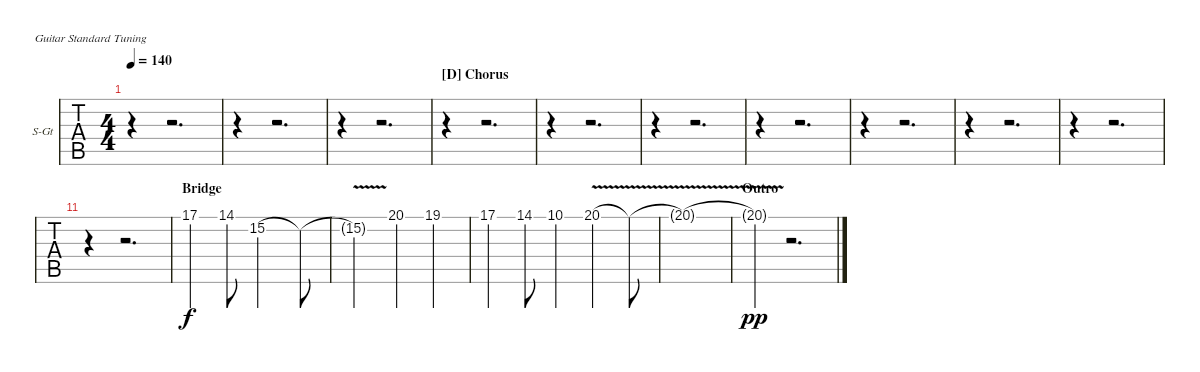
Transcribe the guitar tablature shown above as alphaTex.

\bracketExtendMode nobrackets
\firstSystemTrackNameOrientation horizontal
\otherSystemsTrackNameOrientation horizontal
\defaultBarNumberDisplay FirstOfSystem
\track ("Synth" "S-Gt") {instrument violin}
\staff {tabs}
\tuning (E4 B3 G3 D3 A2 E2)
\displaytranspose 12
\ts (4 4)
\tempo 140
\clef g2
\ks c
r.4{dy fff} r.2{d} |
r.4 r.2{d} |
r.4 r.2{d} |
\section ("D" "Chorus")
r.4 r.2{d} |
r.4 r.2{d} |
r.4 r.2{d} |
r.4 r.2{d} |
r.4 r.2{d} |
r.4 r.2{d} |
r.4 r.2{d} |
r.4 r.2{d} |
\section ("" "Bridge")
17.1.4{dy f} 14.1.8 15.2.2 15.2{t}.8 |
15.2{v t}.2 20.1.4 19.1.4 |
17.1.4 14.1.8 10.1.4 20.1{v}.4 20.1{v t}.8 |
20.1{v t}.1 |
\section ("" "Outro")
20.1{t}.4{dy pp} r.2{d}
